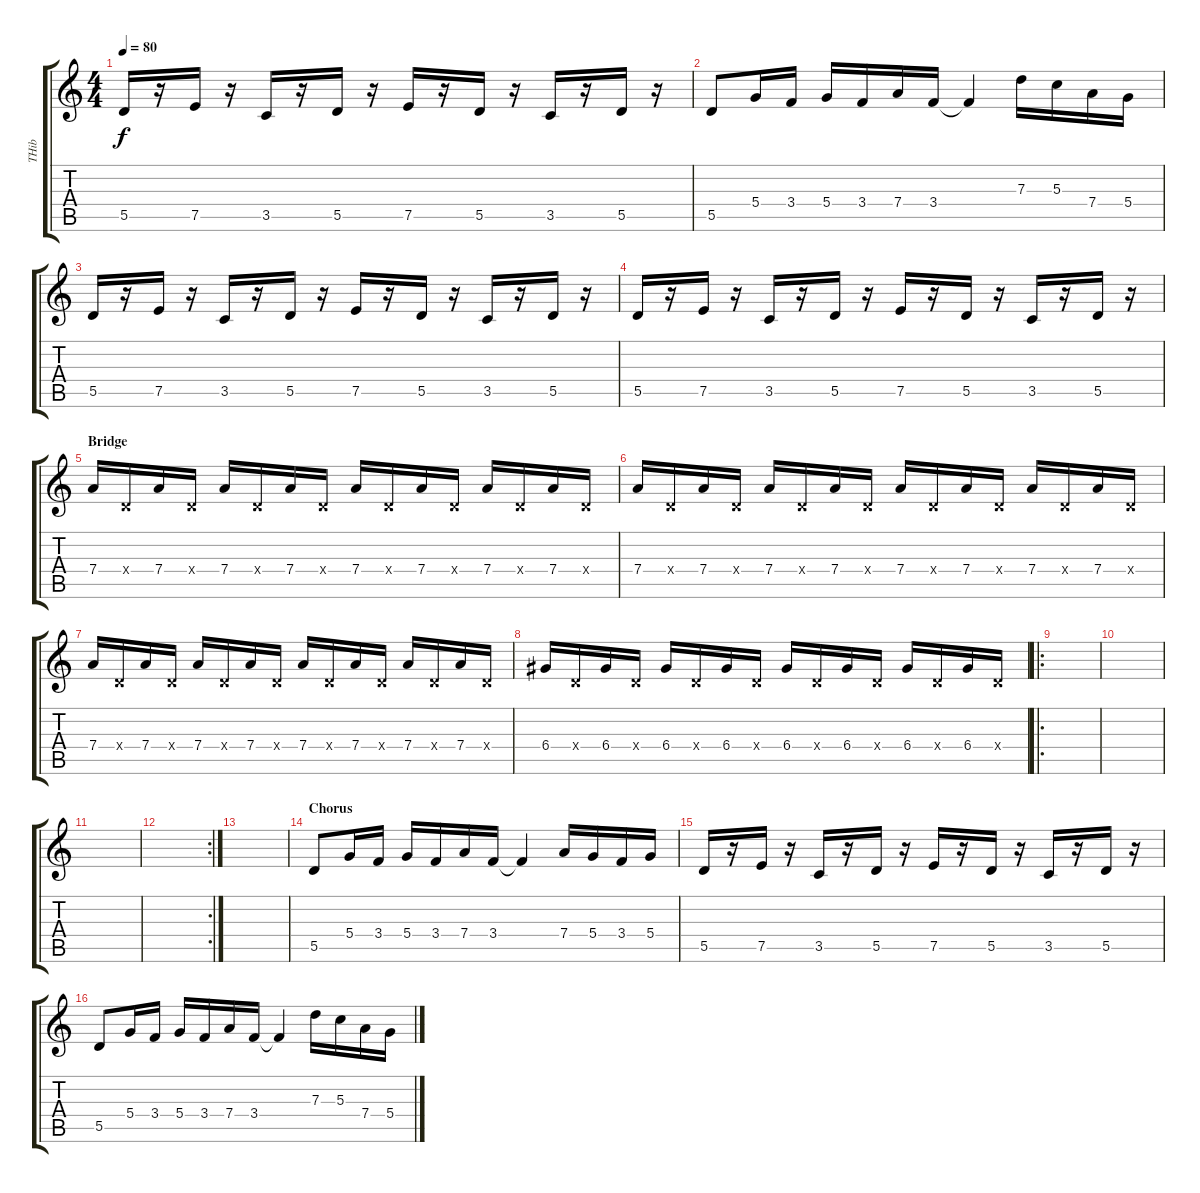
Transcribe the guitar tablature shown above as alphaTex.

\track ("THib" "THib") {instrument overdrivenguitar}
\staff {score tabs}
\tuning (E4 B3 G3 D3 A2 E2) {hide}
\ts (4 4)
\tempo 80
\clef g2
\ks c
5.5.16{dy f} r.16 7.5.16 r.16 3.5.16 r.16 5.5.16 r.16 7.5.16 r.16 5.5.16 r.16 3.5.16 r.16 5.5.16 r.16 |
5.5.8 5.4.16 3.4.16 5.4.16 3.4.16 7.4.16 3.4.16 3.4{t}.4 7.3.16 5.3.16 7.4.16 5.4.16 |
5.5.16 r.16 7.5.16 r.16 3.5.16 r.16 5.5.16 r.16 7.5.16 r.16 5.5.16 r.16 3.5.16 r.16 5.5.16 r.16 |
5.5.16 r.16 7.5.16 r.16 3.5.16 r.16 5.5.16 r.16 7.5.16 r.16 5.5.16 r.16 3.5.16 r.16 5.5.16 r.16 |
\section ("" "Bridge")
7.4.16 0.4{x}.16 7.4.16 0.4{x}.16 7.4.16 0.4{x}.16 7.4.16 0.4{x}.16 7.4.16 0.4{x}.16 7.4.16 0.4{x}.16 7.4.16 0.4{x}.16 7.4.16 0.4{x}.16 |
7.4.16 0.4{x}.16 7.4.16 0.4{x}.16 7.4.16 0.4{x}.16 7.4.16 0.4{x}.16 7.4.16 0.4{x}.16 7.4.16 0.4{x}.16 7.4.16 0.4{x}.16 7.4.16 0.4{x}.16 |
7.4.16 0.4{x}.16 7.4.16 0.4{x}.16 7.4.16 0.4{x}.16 7.4.16 0.4{x}.16 7.4.16 0.4{x}.16 7.4.16 0.4{x}.16 7.4.16 0.4{x}.16 7.4.16 0.4{x}.16 |
6.4.16 0.4{x}.16 6.4.16 0.4{x}.16 6.4.16 0.4{x}.16 6.4.16 0.4{x}.16 6.4.16 0.4{x}.16 6.4.16 0.4{x}.16 6.4.16 0.4{x}.16 6.4.16 0.4{x}.16 |
\ro
|
|
|
\rc 2
|
|
\section ("" "Chorus")
5.5.8 5.4.16 3.4.16 5.4.16 3.4.16 7.4.16 3.4.16 3.4{t}.4 7.4.16 5.4.16 3.4.16 5.4.16 |
5.5.16 r.16 7.5.16 r.16 3.5.16 r.16 5.5.16 r.16 7.5.16 r.16 5.5.16 r.16 3.5.16 r.16 5.5.16 r.16 |
5.5.8 5.4.16 3.4.16 5.4.16 3.4.16 7.4.16 3.4.16 3.4{t}.4 7.3.16 5.3.16 7.4.16 5.4.16
